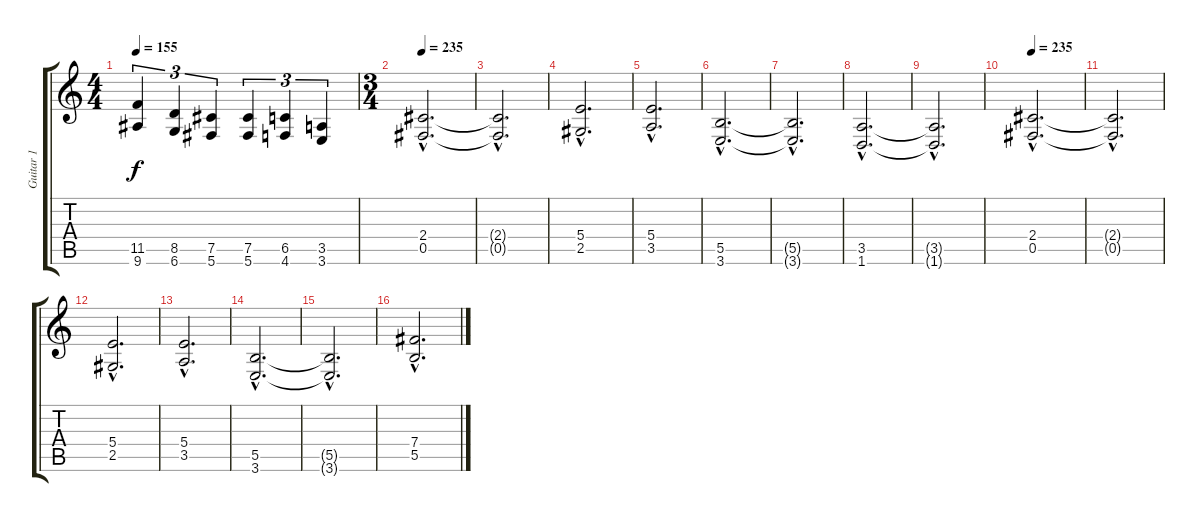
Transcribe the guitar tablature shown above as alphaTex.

\track ("Guitar 1" "Guitar 1") {instrument overdrivenguitar}
\staff {score tabs}
\tuning (Db4 Ab3 E3 B2 Gb2 Db2) {hide}
\ts (4 4)
\tempo 155
\clef g2
\ks c
(11.5{t} 9.6{t}).4{tu (3 2) dy f} (8.5 6.6).4{tu (3 2)} (7.5 5.6).4{tu (3 2)} (7.5 5.6).4{tu (3 2)} (6.5 4.6).4{tu (3 2)} (3.5 3.6).4{tu (3 2)} |
\ts (3 4)
\tempo 235
(2.4{hac} 0.5{hac}).2{d} |
(2.4{hac t} 0.5{hac t}).2{d} |
(5.4{hac} 2.5{hac}).2{d} |
(5.4{hac} 3.5{hac}).2{d} |
(5.5{hac} 3.6{hac}).2{d} |
(5.5{hac t} 3.6{hac t}).2{d} |
(3.5{hac} 1.6{hac}).2{d} |
(3.5{hac t} 1.6{hac t}).2{d} |
\tempo 235
(2.4{hac} 0.5{hac}).2{d} |
(2.4{hac t} 0.5{hac t}).2{d} |
(5.4{hac} 2.5{hac}).2{d} |
(5.4{hac} 3.5{hac}).2{d} |
(5.5{hac} 3.6{hac}).2{d} |
(5.5{hac t} 3.6{hac t}).2{d} |
(7.4{hac} 5.5{hac}).2{d}
